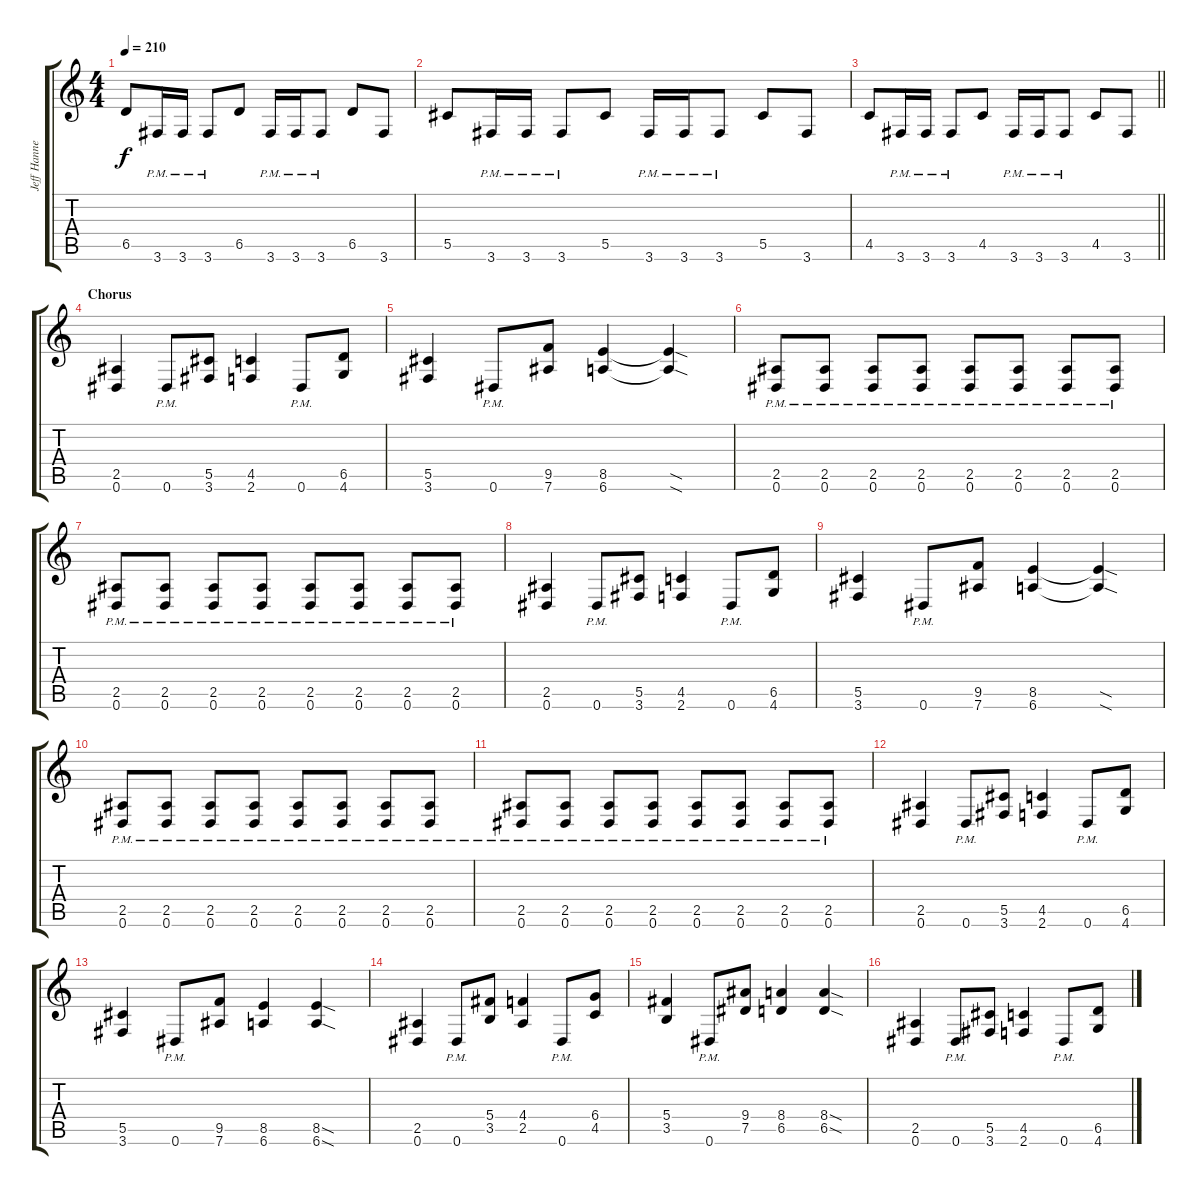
\track ("Jeff Hanneman" "Jeff Hanne") {instrument distortionguitar}
\staff {score tabs}
\tuning (Eb4 Bb3 Gb3 Db3 Ab2 Eb2) {hide}
\ts (4 4)
\tempo 210
\clef g2
\ks c
6.5.8{dy f} 3.6{pm}.16 3.6{pm}.16 3.6{pm}.8 6.5.8 3.6{pm}.16 3.6{pm}.16 3.6{pm}.8 6.5.8 3.6.8 |
5.5.8 3.6{pm}.16 3.6{pm}.16 3.6{pm}.8 5.5.8 3.6{pm}.16 3.6{pm}.16 3.6{pm}.8 5.5.8 3.6.8 |
\barLineRight lightlight
4.5.8 3.6{pm}.16 3.6{pm}.16 3.6{pm}.8 4.5.8 3.6{pm}.16 3.6{pm}.16 3.6{pm}.8 4.5.8 3.6.8 |
\section ("" "Chorus")
(2.5 0.6).4 0.6{pm}.8 (5.5 3.6).8 (4.5 2.6).4 0.6{pm}.8 (6.5 4.6).8 |
(5.5 3.6).4 0.6{pm}.8 (9.5 7.6).8 (8.5 6.6).4 (8.5{sod t} 6.6{sod t}).4 |
(2.5{pm} 0.6{pm}).8 (2.5{pm} 0.6{pm}).8 (2.5{pm} 0.6{pm}).8 (2.5{pm} 0.6{pm}).8 (2.5{pm} 0.6{pm}).8 (2.5{pm} 0.6{pm}).8 (2.5{pm} 0.6{pm}).8 (2.5{pm} 0.6{pm}).8 |
(2.5{pm} 0.6{pm}).8 (2.5{pm} 0.6{pm}).8 (2.5{pm} 0.6{pm}).8 (2.5{pm} 0.6{pm}).8 (2.5{pm} 0.6{pm}).8 (2.5{pm} 0.6{pm}).8 (2.5{pm} 0.6{pm}).8 (2.5{pm} 0.6{pm}).8 |
(2.5 0.6).4 0.6{pm}.8 (5.5 3.6).8 (4.5 2.6).4 0.6{pm}.8 (6.5 4.6).8 |
(5.5 3.6).4 0.6{pm}.8 (9.5 7.6).8 (8.5 6.6).4 (8.5{sod t} 6.6{sod t}).4 |
(2.5{pm} 0.6{pm}).8 (2.5{pm} 0.6{pm}).8 (2.5{pm} 0.6{pm}).8 (2.5{pm} 0.6{pm}).8 (2.5{pm} 0.6{pm}).8 (2.5{pm} 0.6{pm}).8 (2.5{pm} 0.6{pm}).8 (2.5{pm} 0.6{pm}).8 |
(2.5{pm} 0.6{pm}).8 (2.5{pm} 0.6{pm}).8 (2.5{pm} 0.6{pm}).8 (2.5{pm} 0.6{pm}).8 (2.5{pm} 0.6{pm}).8 (2.5{pm} 0.6{pm}).8 (2.5{pm} 0.6{pm}).8 (2.5{pm} 0.6{pm}).8 |
(2.5 0.6).4 0.6{pm}.8 (5.5 3.6).8 (4.5 2.6).4 0.6{pm}.8 (6.5 4.6).8 |
(5.5 3.6).4 0.6{pm}.8 (9.5 7.6).8 (8.5 6.6).4 (8.5{sod} 6.6{sod}).4 |
(2.5 0.6).4 0.6{pm}.8 (5.4 3.5).8 (4.4 2.5).4 0.6{pm}.8 (6.4 4.5).8 |
(5.4 3.5).4 0.6{pm}.8 (9.4 7.5).8 (8.4 6.5).4 (8.4{sod} 6.5{sod}).4 |
(2.5 0.6).4 0.6{pm}.8 (5.5 3.6).8 (4.5 2.6).4 0.6{pm}.8 (6.5 4.6).8
